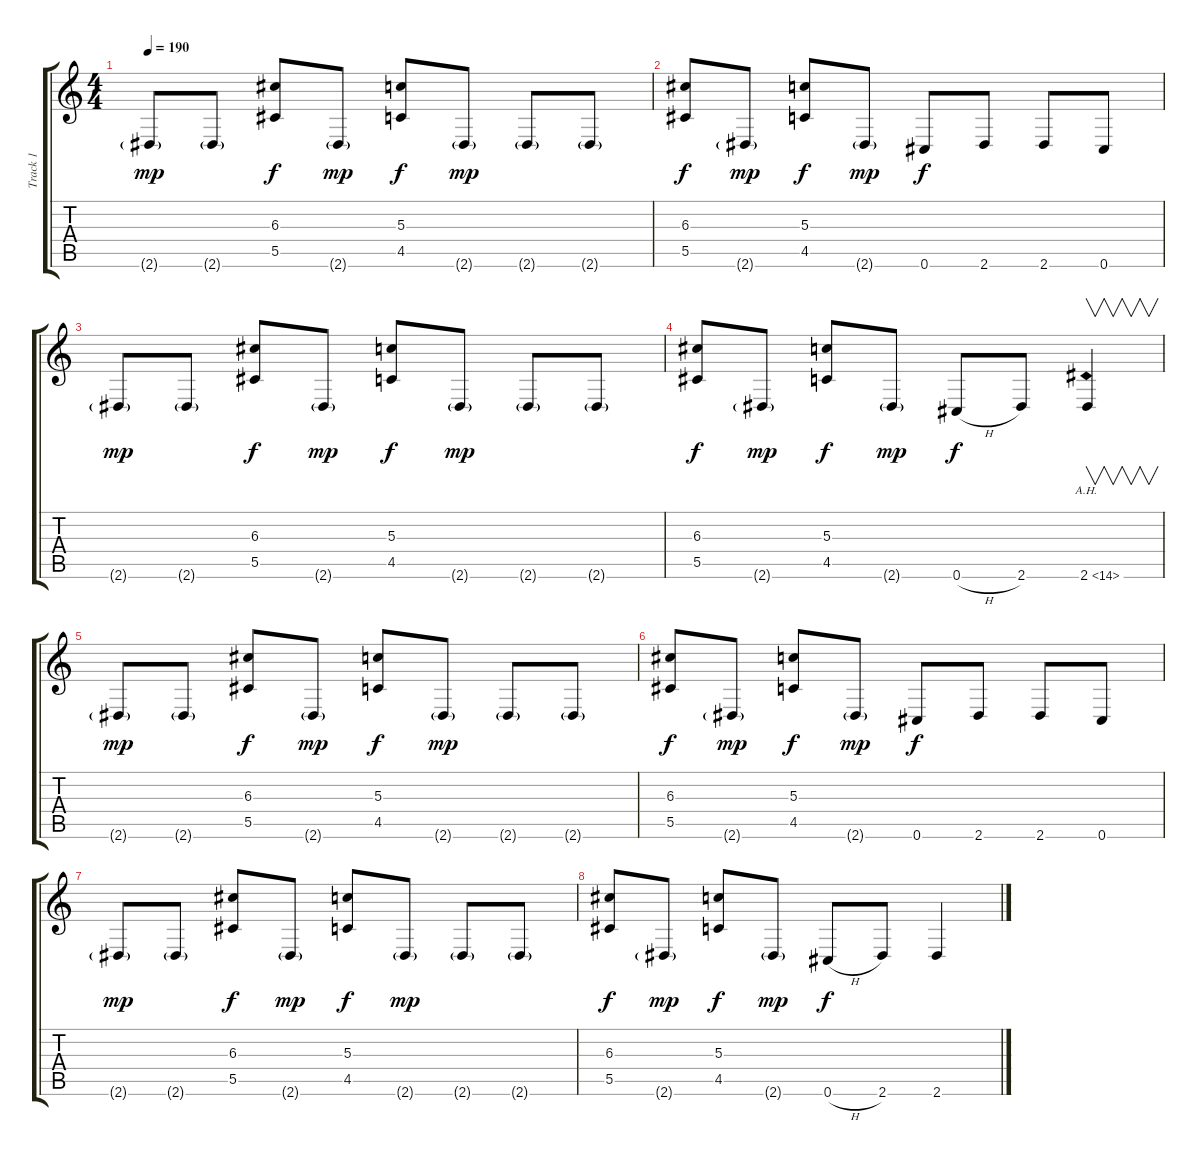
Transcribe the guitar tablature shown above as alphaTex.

\track ("Track 1" "Track 1") {instrument distortionguitar}
\staff {score tabs}
\tuning (E4 B3 G3 D3 Ab2 Db2) {hide}
\ts (4 4)
\tempo 190
\clef g2
\ks c
2.6{g}.8{dy mp} 2.6{g}.8 (6.3 5.5).8{dy f} 2.6{g}.8{dy mp} (5.3 4.5).8{dy f} 2.6{g}.8{dy mp} 2.6{g}.8 2.6{g}.8 |
(6.3 5.5).8{dy f} 2.6{g}.8{dy mp} (5.3 4.5).8{dy f} 2.6{g}.8{dy mp} 0.6.8{dy f} 2.6.8 2.6.8 0.6.8 |
2.6{g}.8{dy mp} 2.6{g}.8 (6.3 5.5).8{dy f} 2.6{g}.8{dy mp} (5.3 4.5).8{dy f} 2.6{g}.8{dy mp} 2.6{g}.8 2.6{g}.8 |
(6.3 5.5).8{dy f} 2.6{g}.8{dy mp} (5.3 4.5).8{dy f} 2.6{g}.8{dy mp} 0.6{h}.8{dy f} 2.6.8 2.6{ah 12}.4{v} |
2.6{g}.8{dy mp} 2.6{g}.8 (6.3 5.5).8{dy f} 2.6{g}.8{dy mp} (5.3 4.5).8{dy f} 2.6{g}.8{dy mp} 2.6{g}.8 2.6{g}.8 |
(6.3 5.5).8{dy f} 2.6{g}.8{dy mp} (5.3 4.5).8{dy f} 2.6{g}.8{dy mp} 0.6.8{dy f} 2.6.8 2.6.8 0.6.8 |
2.6{g}.8{dy mp} 2.6{g}.8 (6.3 5.5).8{dy f} 2.6{g}.8{dy mp} (5.3 4.5).8{dy f} 2.6{g}.8{dy mp} 2.6{g}.8 2.6{g}.8 |
(6.3 5.5).8{dy f} 2.6{g}.8{dy mp} (5.3 4.5).8{dy f} 2.6{g}.8{dy mp} 0.6{h}.8{dy f} 2.6.8 2.6.4
